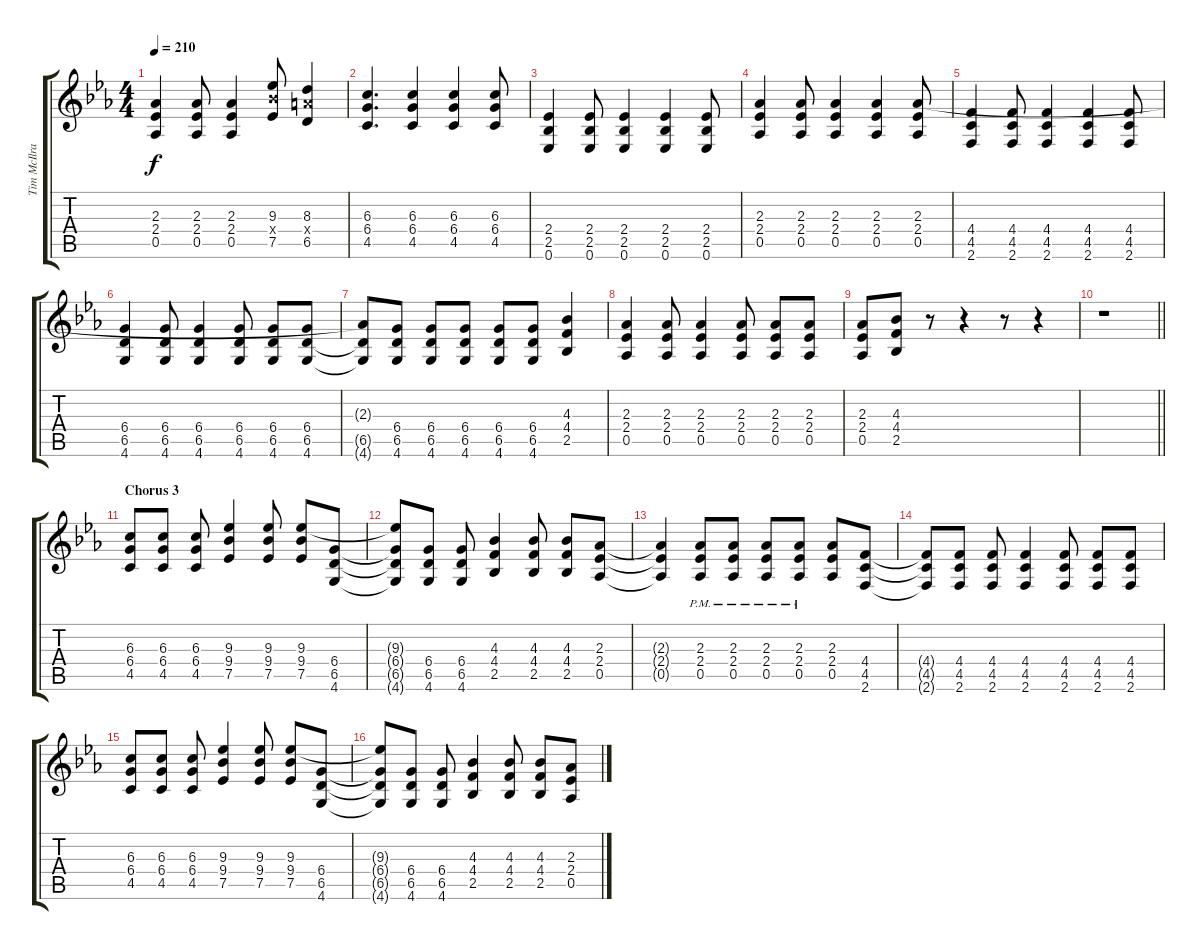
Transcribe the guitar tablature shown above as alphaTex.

\track ("Tim McIlrath" "Tim McIlra") {instrument distortionguitar}
\staff {score tabs}
\tuning (Eb4 Bb3 Gb3 Db3 Ab2 Eb2) {hide}
\ts (4 4)
\tempo 210
\clef g2
\ks eb
(2.3 2.4 0.5).4{dy f} (2.3 2.4 0.5).8 (2.3 2.4 0.5).4 (9.3 9.4{x} 7.5).8 (8.3 8.4{x} 6.5).4 |
(6.3 6.4 4.5).4{d} (6.3 6.4 4.5).4 (6.3 6.4 4.5).4 (6.3 6.4 4.5).8 |
(2.4 2.5 0.6).4 (2.4 2.5 0.6).8 (2.4 2.5 0.6).4 (2.4 2.5 0.6).4 (2.4 2.5 0.6).8 |
(2.3 2.4 0.5).4 (2.3 2.4 0.5).8 (2.3 2.4 0.5).4 (2.3 2.4 0.5).4 (2.3 2.4 0.5).8 |
(4.4 4.5 2.6).4 (4.4 4.5 2.6).8 (4.4 4.5 2.6).4 (4.4 4.5 2.6).4 (4.4 4.5 2.6).8 |
(6.4 6.5 4.6).4 (6.4 6.5 4.6).8 (6.4 6.5 4.6).4 (6.4 6.5 4.6).8 (6.4 6.5 4.6).8 (6.4 6.5 4.6).8 |
(2.3{t} 6.5{t} 4.6{t}).8 (6.4 6.5 4.6).8 (6.4 6.5 4.6).8 (6.4 6.5 4.6).8 (6.4 6.5 4.6).8 (6.4 6.5 4.6).8 (4.3 4.4 2.5).4 |
(2.3 2.4 0.5).4 (2.3 2.4 0.5).8 (2.3 2.4 0.5).4 (2.3 2.4 0.5).8 (2.3 2.4 0.5).8 (2.3 2.4 0.5).8 |
(2.3 2.4 0.5).8 (4.3 4.4 2.5).8 r.8 r.4 r.8 r.4 |
\barLineRight lightlight
r.1 |
\section ("" "Chorus 3")
(6.3 6.4 4.5).8 (6.3 6.4 4.5).8 (6.3 6.4 4.5).8 (9.3 9.4 7.5).4 (9.3 9.4 7.5).8 (9.3 9.4 7.5).8 (6.4 6.5 4.6).8 |
(9.3{t} 6.4{t} 6.5{t} 4.6{t}).8 (6.4 6.5 4.6).8 (6.4 6.5 4.6).8 (4.3 4.4 2.5).4 (4.3 4.4 2.5).8 (4.3 4.4 2.5).8 (2.3 2.4 0.5).8 |
(2.3{t} 2.4{t} 0.5{t}).4 (2.3{pm} 2.4{pm} 0.5{pm}).8 (2.3{pm} 2.4{pm} 0.5{pm}).8 (2.3{pm} 2.4{pm} 0.5{pm}).8 (2.3{pm} 2.4{pm} 0.5{pm}).8 (2.3 2.4 0.5).8 (4.4 4.5 2.6).8 |
(4.4{t} 4.5{t} 2.6{t}).8 (4.4 4.5 2.6).8 (4.4 4.5 2.6).8 (4.4 4.5 2.6).4 (4.4 4.5 2.6).8 (4.4 4.5 2.6).8 (4.4 4.5 2.6).8 |
(6.3 6.4 4.5).8 (6.3 6.4 4.5).8 (6.3 6.4 4.5).8 (9.3 9.4 7.5).4 (9.3 9.4 7.5).8 (9.3 9.4 7.5).8 (6.4 6.5 4.6).8 |
(9.3{t} 6.4{t} 6.5{t} 4.6{t}).8 (6.4 6.5 4.6).8 (6.4 6.5 4.6).8 (4.3 4.4 2.5).4 (4.3 4.4 2.5).8 (4.3 4.4 2.5).8 (2.3 2.4 0.5).8
